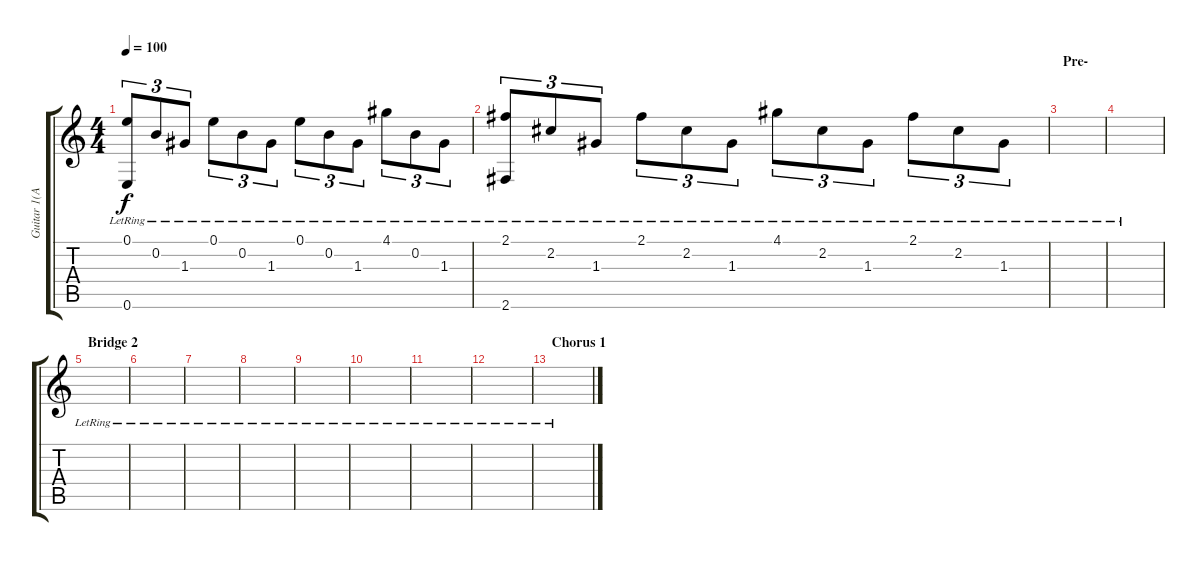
\track ("Guitar 1(Acou)" "Guitar 1(A") {instrument acousticguitarnylon}
\staff {score tabs}
\tuning (E4 B3 G3 D3 A2 E2) {hide}
\ts (4 4)
\tempo 100
\clef g2
\ks c
(0.1{lr} 0.6{lr}).8{tu (3 2) dy f} 0.2{lr}.8{tu (3 2)} 1.3{lr}.8{tu (3 2)} 0.1{lr}.8{tu (3 2)} 0.2{lr}.8{tu (3 2)} 1.3{lr}.8{tu (3 2)} 0.1{lr}.8{tu (3 2)} 0.2{lr}.8{tu (3 2)} 1.3{lr}.8{tu (3 2)} 4.1{lr}.8{tu (3 2)} 0.2{lr}.8{tu (3 2)} 1.3{lr}.8{tu (3 2)} |
(2.1{lr} 2.6{lr}).8{tu (3 2)} 2.2{lr}.8{tu (3 2)} 1.3{lr}.8{tu (3 2)} 2.1{lr}.8{tu (3 2)} 2.2{lr}.8{tu (3 2)} 1.3{lr}.8{tu (3 2)} 4.1{lr}.8{tu (3 2)} 2.2{lr}.8{tu (3 2)} 1.3{lr}.8{tu (3 2)} 2.1{lr}.8{tu (3 2)} 2.2{lr}.8{tu (3 2)} 1.3{lr}.8{tu (3 2)} |
\section ("" "Pre-")
|
|
\section ("" "Bridge 2")
|
|
|
|
|
|
|
|
\section ("" "Chorus 1")
